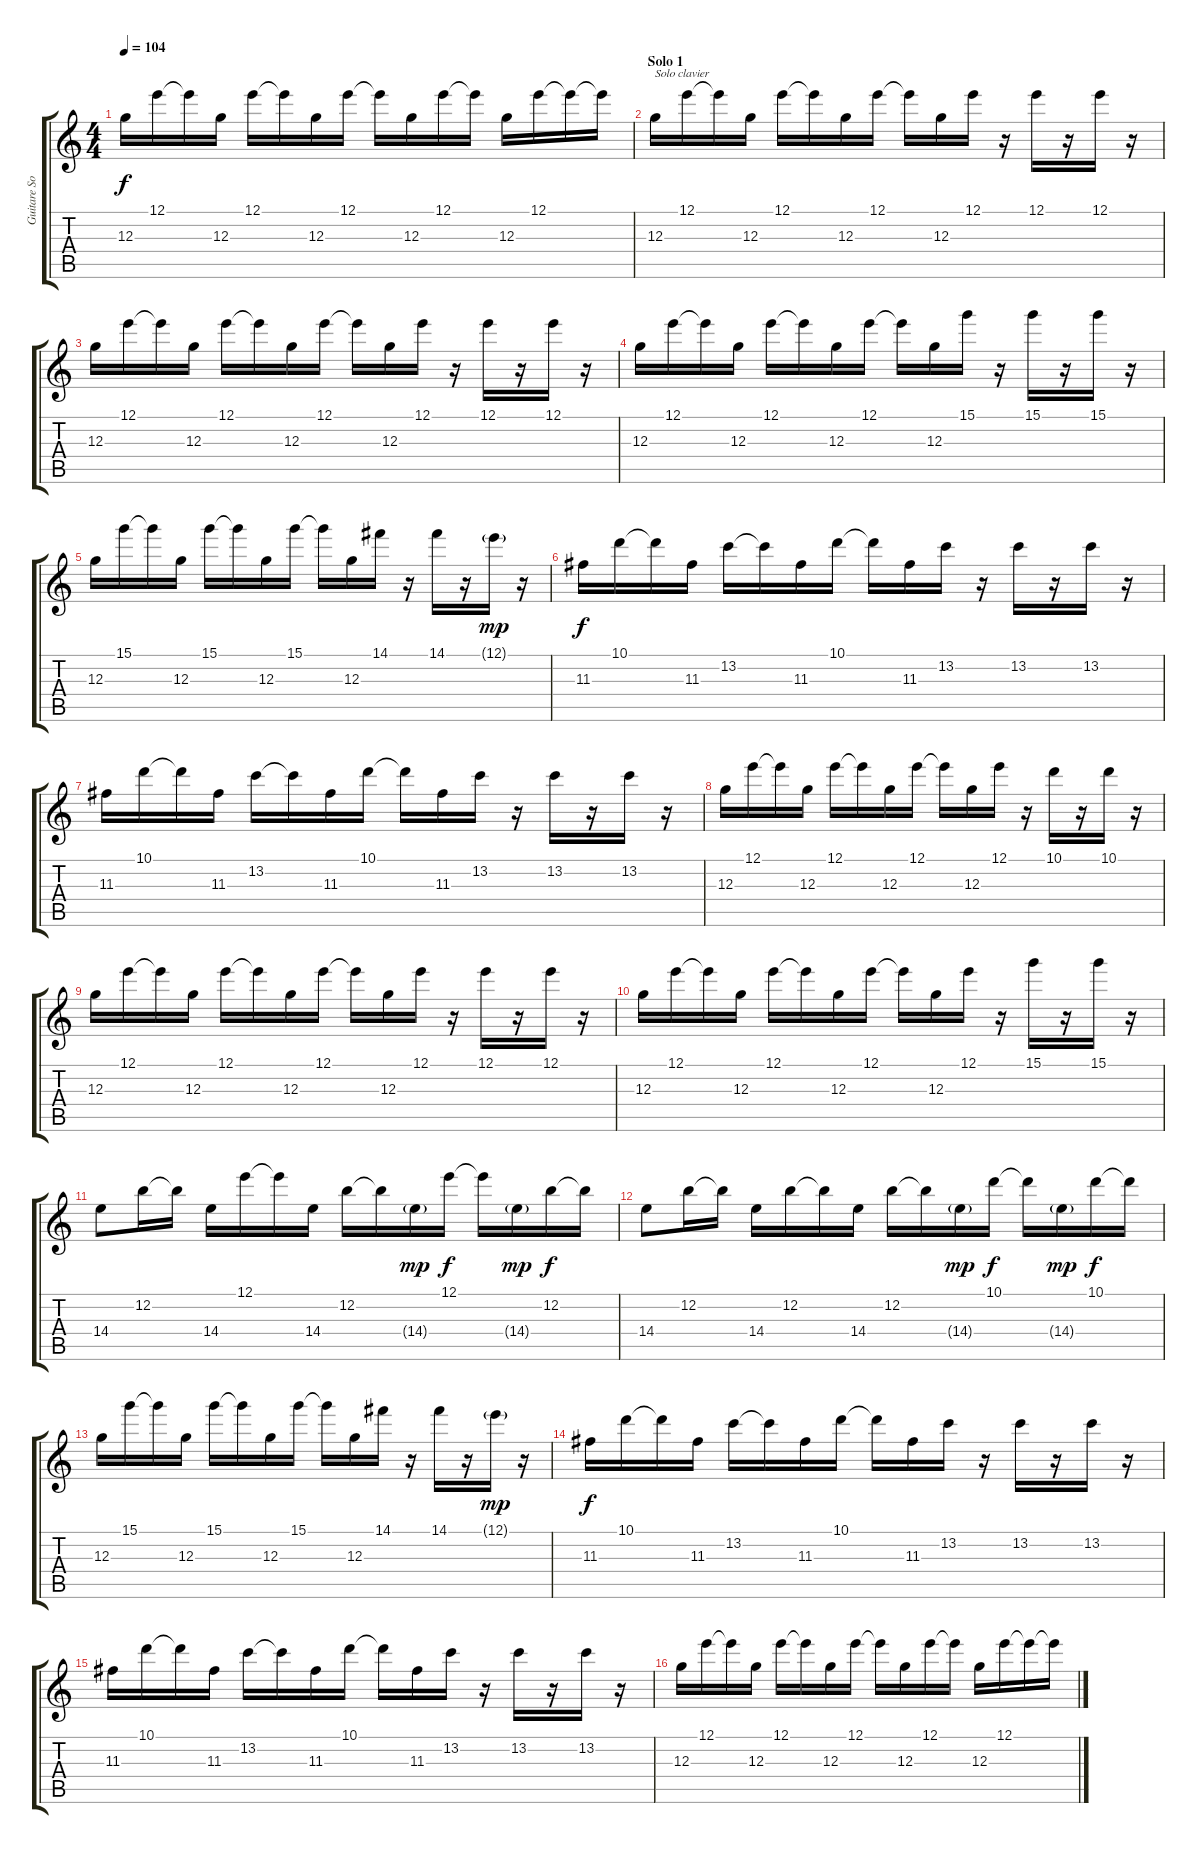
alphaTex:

\track ("Guitare Solo" "Guitare So") {instrument acousticguitarnylon}
\staff {score tabs}
\tuning (E4 B3 G3 D3 A2 E2) {hide}
\ts (4 4)
\tempo 104
\clef g2
\ks c
12.3.16{dy f} 12.1.16 12.1{t}.16 12.3.16 12.1.16 12.1{t}.16 12.3.16 12.1.16 12.1{t}.16 12.3.16 12.1.16 12.1{t}.16 12.3.16 12.1.16 12.1{t}.16 12.1{t}.16 |
\section ("" "Solo 1")
12.3.16{txt "Solo clavier"} 12.1.16 12.1{t}.16 12.3.16 12.1.16 12.1{t}.16 12.3.16 12.1.16 12.1{t}.16 12.3.16 12.1.16 r.16 12.1.16 r.16 12.1.16 r.16 |
12.3.16 12.1.16 12.1{t}.16 12.3.16 12.1.16 12.1{t}.16 12.3.16 12.1.16 12.1{t}.16 12.3.16 12.1.16 r.16 12.1.16 r.16 12.1.16 r.16 |
12.3.16 12.1.16 12.1{t}.16 12.3.16 12.1.16 12.1{t}.16 12.3.16 12.1.16 12.1{t}.16 12.3.16 15.1.16 r.16 15.1.16 r.16 15.1.16 r.16 |
12.3.16 15.1.16 15.1{t}.16 12.3.16 15.1.16 15.1{t}.16 12.3.16 15.1.16 15.1{t}.16 12.3.16 14.1.16 r.16 14.1.16 r.16 12.1{g}.16{dy mp} r.16 |
11.3.16{dy f} 10.1.16 10.1{t}.16 11.3.16 13.2.16 13.2{t}.16 11.3.16 10.1.16 10.1{t}.16 11.3.16 13.2.16 r.16 13.2.16 r.16 13.2.16 r.16 |
11.3.16 10.1.16 10.1{t}.16 11.3.16 13.2.16 13.2{t}.16 11.3.16 10.1.16 10.1{t}.16 11.3.16 13.2.16 r.16 13.2.16 r.16 13.2.16 r.16 |
12.3.16 12.1.16 12.1{t}.16 12.3.16 12.1.16 12.1{t}.16 12.3.16 12.1.16 12.1{t}.16 12.3.16 12.1.16 r.16 10.1.16 r.16 10.1.16 r.16 |
12.3.16 12.1.16 12.1{t}.16 12.3.16 12.1.16 12.1{t}.16 12.3.16 12.1.16 12.1{t}.16 12.3.16 12.1.16 r.16 12.1.16 r.16 12.1.16 r.16 |
12.3.16 12.1.16 12.1{t}.16 12.3.16 12.1.16 12.1{t}.16 12.3.16 12.1.16 12.1{t}.16 12.3.16 12.1.16 r.16 15.1.16 r.16 15.1.16 r.16 |
14.4.8 12.2.16 12.2{t}.16 14.4.16 12.1.16 12.1{t}.16 14.4.16 12.2.16 12.2{t}.16 14.4{g}.16{dy mp} 12.1.16{dy f} 12.1{t}.16 14.4{g}.16{dy mp} 12.2.16{dy f} 12.2{t}.16 |
14.4.8 12.2.16 12.2{t}.16 14.4.16 12.2.16 12.2{t}.16 14.4.16 12.2.16 12.2{t}.16 14.4{g}.16{dy mp} 10.1.16{dy f} 10.1{t}.16 14.4{g}.16{dy mp} 10.1.16{dy f} 10.1{t}.16 |
12.3.16 15.1.16 15.1{t}.16 12.3.16 15.1.16 15.1{t}.16 12.3.16 15.1.16 15.1{t}.16 12.3.16 14.1.16 r.16 14.1.16 r.16 12.1{g}.16{dy mp} r.16 |
11.3.16{dy f} 10.1.16 10.1{t}.16 11.3.16 13.2.16 13.2{t}.16 11.3.16 10.1.16 10.1{t}.16 11.3.16 13.2.16 r.16 13.2.16 r.16 13.2.16 r.16 |
11.3.16 10.1.16 10.1{t}.16 11.3.16 13.2.16 13.2{t}.16 11.3.16 10.1.16 10.1{t}.16 11.3.16 13.2.16 r.16 13.2.16 r.16 13.2.16 r.16 |
12.3.16 12.1.16 12.1{t}.16 12.3.16 12.1.16 12.1{t}.16 12.3.16 12.1.16 12.1{t}.16 12.3.16 12.1.16 12.1{t}.16 12.3.16 12.1.16 12.1{t}.16 12.1{t}.16
